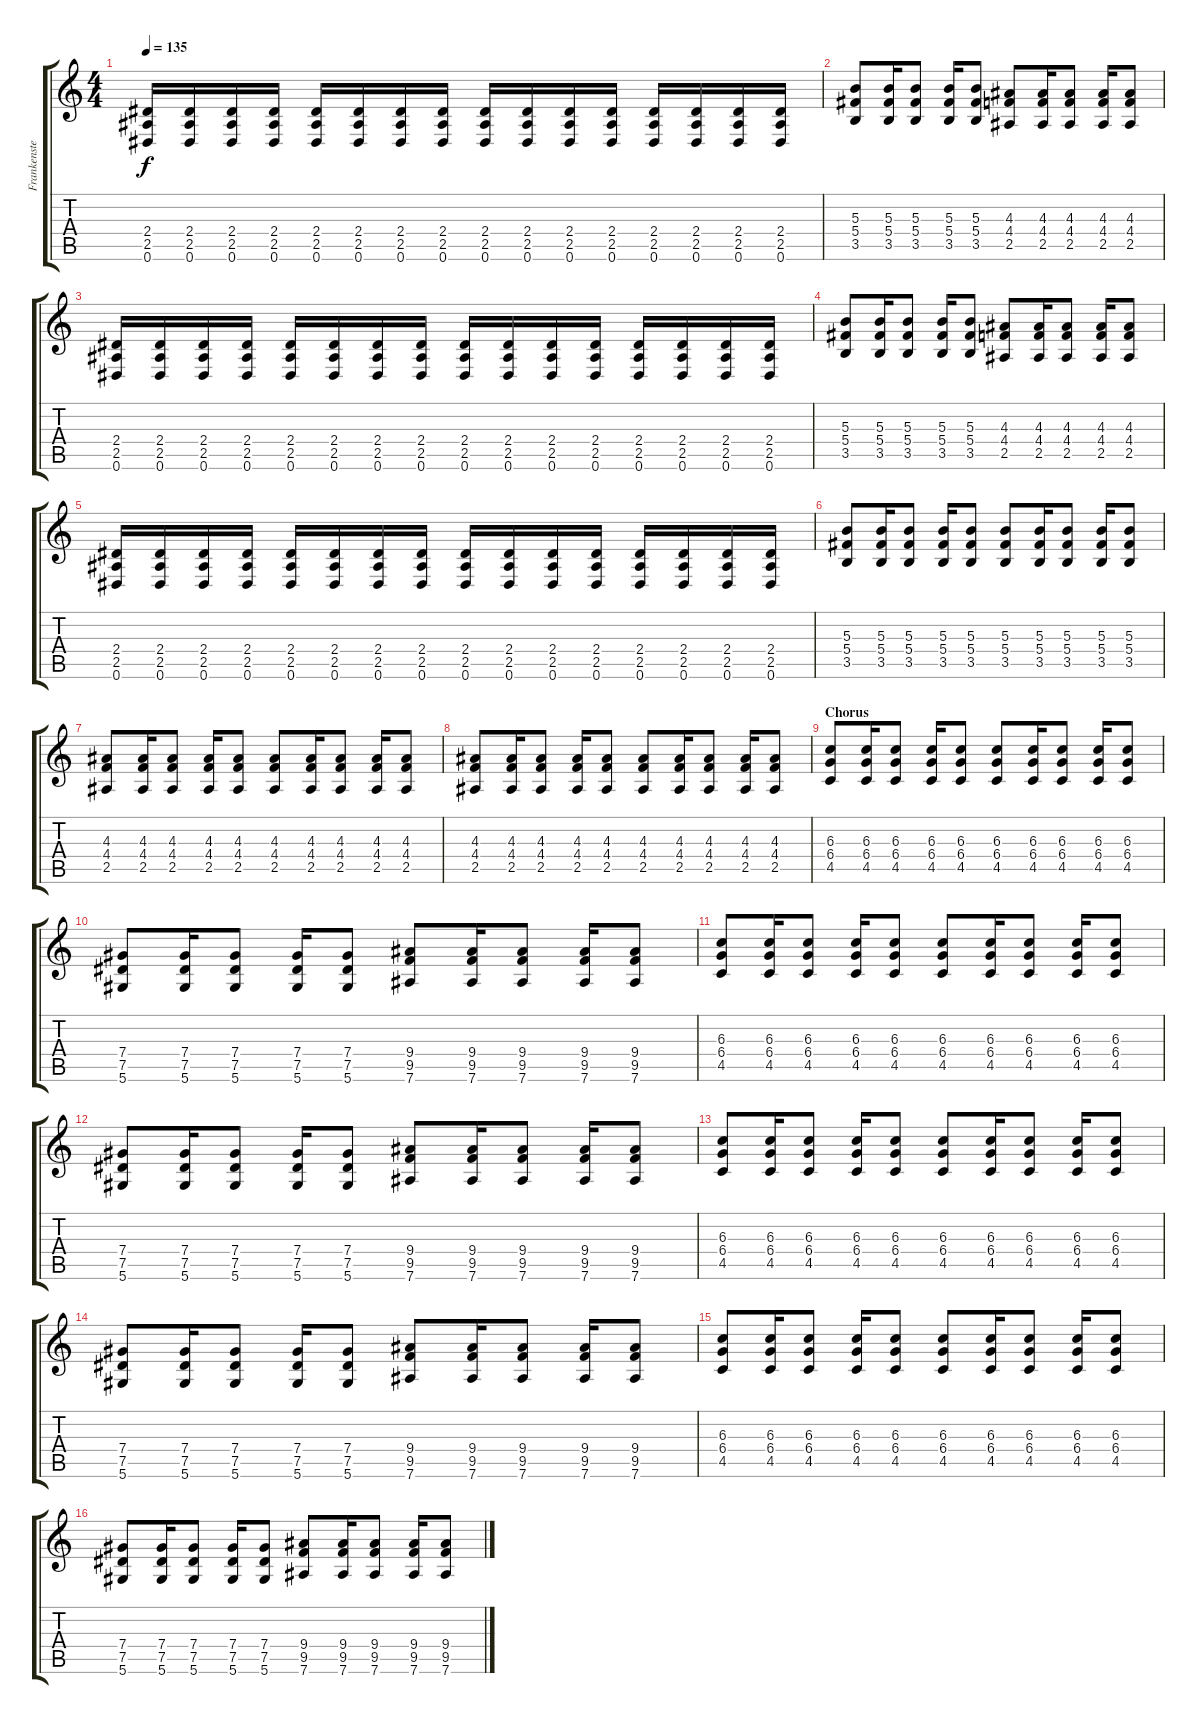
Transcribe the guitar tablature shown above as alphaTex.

\track ("Frankenstein (Guitar)" "Frankenste") {instrument distortionguitar}
\staff {score tabs}
\tuning (Eb4 Bb3 Gb3 Db3 Ab2 Eb2) {hide}
\ts (4 4)
\tempo 135
\clef g2
\ks c
(2.4 2.5 0.6).16{dy f} (2.4 2.5 0.6).16 (2.4 2.5 0.6).16 (2.4 2.5 0.6).16 (2.4 2.5 0.6).16 (2.4 2.5 0.6).16 (2.4 2.5 0.6).16 (2.4 2.5 0.6).16 (2.4 2.5 0.6).16 (2.4 2.5 0.6).16 (2.4 2.5 0.6).16 (2.4 2.5 0.6).16 (2.4 2.5 0.6).16 (2.4 2.5 0.6).16 (2.4 2.5 0.6).16 (2.4 2.5 0.6).16 |
(5.3 5.4 3.5).8 (5.3 5.4 3.5).16 (5.3 5.4 3.5).8 (5.3 5.4 3.5).16 (5.3 5.4 3.5).8 (4.3 4.4 2.5).8 (4.3 4.4 2.5).16 (4.3 4.4 2.5).8 (4.3 4.4 2.5).16 (4.3 4.4 2.5).8 |
(2.4 2.5 0.6).16 (2.4 2.5 0.6).16 (2.4 2.5 0.6).16 (2.4 2.5 0.6).16 (2.4 2.5 0.6).16 (2.4 2.5 0.6).16 (2.4 2.5 0.6).16 (2.4 2.5 0.6).16 (2.4 2.5 0.6).16 (2.4 2.5 0.6).16 (2.4 2.5 0.6).16 (2.4 2.5 0.6).16 (2.4 2.5 0.6).16 (2.4 2.5 0.6).16 (2.4 2.5 0.6).16 (2.4 2.5 0.6).16 |
(5.3 5.4 3.5).8 (5.3 5.4 3.5).16 (5.3 5.4 3.5).8 (5.3 5.4 3.5).16 (5.3 5.4 3.5).8 (4.3 4.4 2.5).8 (4.3 4.4 2.5).16 (4.3 4.4 2.5).8 (4.3 4.4 2.5).16 (4.3 4.4 2.5).8 |
(2.4 2.5 0.6).16 (2.4 2.5 0.6).16 (2.4 2.5 0.6).16 (2.4 2.5 0.6).16 (2.4 2.5 0.6).16 (2.4 2.5 0.6).16 (2.4 2.5 0.6).16 (2.4 2.5 0.6).16 (2.4 2.5 0.6).16 (2.4 2.5 0.6).16 (2.4 2.5 0.6).16 (2.4 2.5 0.6).16 (2.4 2.5 0.6).16 (2.4 2.5 0.6).16 (2.4 2.5 0.6).16 (2.4 2.5 0.6).16 |
(5.3 5.4 3.5).8 (5.3 5.4 3.5).16 (5.3 5.4 3.5).8 (5.3 5.4 3.5).16 (5.3 5.4 3.5).8 (5.3 5.4 3.5).8 (5.3 5.4 3.5).16 (5.3 5.4 3.5).8 (5.3 5.4 3.5).16 (5.3 5.4 3.5).8 |
(4.3 4.4 2.5).8 (4.3 4.4 2.5).16 (4.3 4.4 2.5).8 (4.3 4.4 2.5).16 (4.3 4.4 2.5).8 (4.3 4.4 2.5).8 (4.3 4.4 2.5).16 (4.3 4.4 2.5).8 (4.3 4.4 2.5).16 (4.3 4.4 2.5).8 |
(4.3 4.4 2.5).8 (4.3 4.4 2.5).16 (4.3 4.4 2.5).8 (4.3 4.4 2.5).16 (4.3 4.4 2.5).8 (4.3 4.4 2.5).8 (4.3 4.4 2.5).16 (4.3 4.4 2.5).8 (4.3 4.4 2.5).16 (4.3 4.4 2.5).8 |
\section ("" "Chorus")
(6.3 6.4 4.5).8 (6.3 6.4 4.5).16 (6.3 6.4 4.5).8 (6.3 6.4 4.5).16 (6.3 6.4 4.5).8 (6.3 6.4 4.5).8 (6.3 6.4 4.5).16 (6.3 6.4 4.5).8 (6.3 6.4 4.5).16 (6.3 6.4 4.5).8 |
(7.4 7.5 5.6).8 (7.4 7.5 5.6).16 (7.4 7.5 5.6).8 (7.4 7.5 5.6).16 (7.4 7.5 5.6).8 (9.4 9.5 7.6).8 (9.4 9.5 7.6).16 (9.4 9.5 7.6).8 (9.4 9.5 7.6).16 (9.4 9.5 7.6).8 |
(6.3 6.4 4.5).8 (6.3 6.4 4.5).16 (6.3 6.4 4.5).8 (6.3 6.4 4.5).16 (6.3 6.4 4.5).8 (6.3 6.4 4.5).8 (6.3 6.4 4.5).16 (6.3 6.4 4.5).8 (6.3 6.4 4.5).16 (6.3 6.4 4.5).8 |
(7.4 7.5 5.6).8 (7.4 7.5 5.6).16 (7.4 7.5 5.6).8 (7.4 7.5 5.6).16 (7.4 7.5 5.6).8 (9.4 9.5 7.6).8 (9.4 9.5 7.6).16 (9.4 9.5 7.6).8 (9.4 9.5 7.6).16 (9.4 9.5 7.6).8 |
(6.3 6.4 4.5).8 (6.3 6.4 4.5).16 (6.3 6.4 4.5).8 (6.3 6.4 4.5).16 (6.3 6.4 4.5).8 (6.3 6.4 4.5).8 (6.3 6.4 4.5).16 (6.3 6.4 4.5).8 (6.3 6.4 4.5).16 (6.3 6.4 4.5).8 |
(7.4 7.5 5.6).8 (7.4 7.5 5.6).16 (7.4 7.5 5.6).8 (7.4 7.5 5.6).16 (7.4 7.5 5.6).8 (9.4 9.5 7.6).8 (9.4 9.5 7.6).16 (9.4 9.5 7.6).8 (9.4 9.5 7.6).16 (9.4 9.5 7.6).8 |
(6.3 6.4 4.5).8 (6.3 6.4 4.5).16 (6.3 6.4 4.5).8 (6.3 6.4 4.5).16 (6.3 6.4 4.5).8 (6.3 6.4 4.5).8 (6.3 6.4 4.5).16 (6.3 6.4 4.5).8 (6.3 6.4 4.5).16 (6.3 6.4 4.5).8 |
(7.4 7.5 5.6).8 (7.4 7.5 5.6).16 (7.4 7.5 5.6).8 (7.4 7.5 5.6).16 (7.4 7.5 5.6).8 (9.4 9.5 7.6).8 (9.4 9.5 7.6).16 (9.4 9.5 7.6).8 (9.4 9.5 7.6).16 (9.4 9.5 7.6).8
